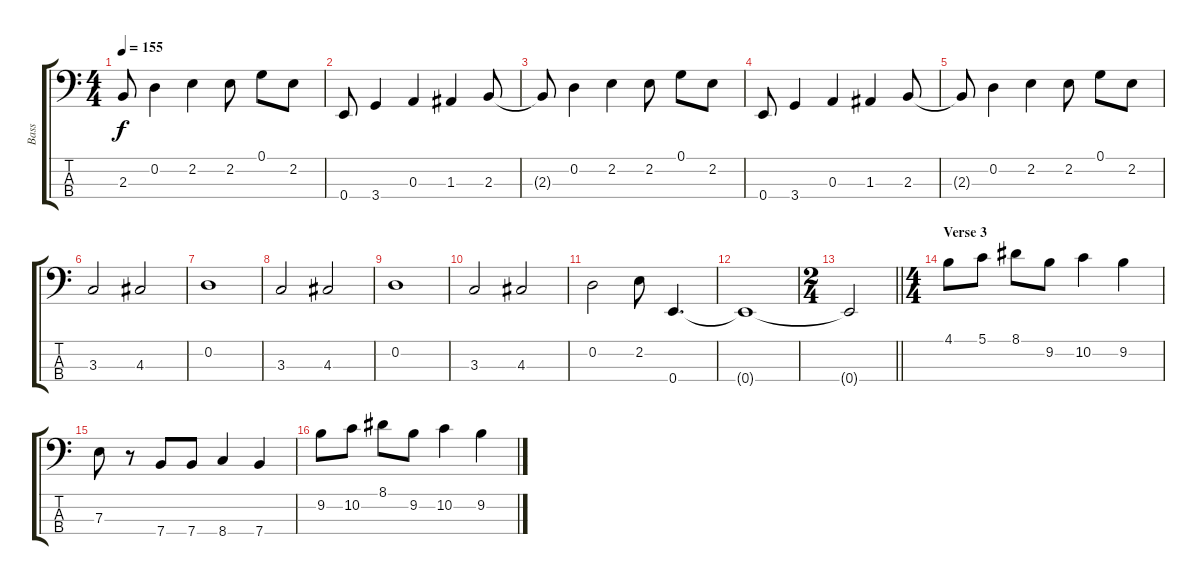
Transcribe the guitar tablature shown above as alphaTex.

\track ("Bass" "Bass") {instrument electricbassfinger}
\staff {score tabs}
\tuning (G2 D2 A1 E1) {hide}
\ts (4 4)
\tempo 155
\clef f4
\ks c
2.3{t}.8{dy f} 0.2.4 2.2.4 2.2.8 0.1.8 2.2.8 |
0.4.8 3.4.4 0.3.4 1.3.4 2.3.8 |
2.3{t}.8 0.2.4 2.2.4 2.2.8 0.1.8 2.2.8 |
0.4.8 3.4.4 0.3.4 1.3.4 2.3.8 |
2.3{t}.8 0.2.4 2.2.4 2.2.8 0.1.8 2.2.8 |
3.3.2 4.3.2 |
0.2.1 |
3.3.2 4.3.2 |
0.2.1 |
3.3.2 4.3.2 |
0.2.2 2.2.8 0.4.4{d} |
0.4{t}.1 |
\ts (2 4)
\barLineRight lightlight
0.4{t}.2 |
\ts (4 4)
\section ("" "Verse 3")
4.1.8 5.1.8 8.1.8 9.2.8 10.2.4 9.2.4 |
7.3.8 r.8 7.4.8 7.4.8 8.4.4 7.4.4 |
9.2.8 10.2.8 8.1.8 9.2.8 10.2.4 9.2.4
